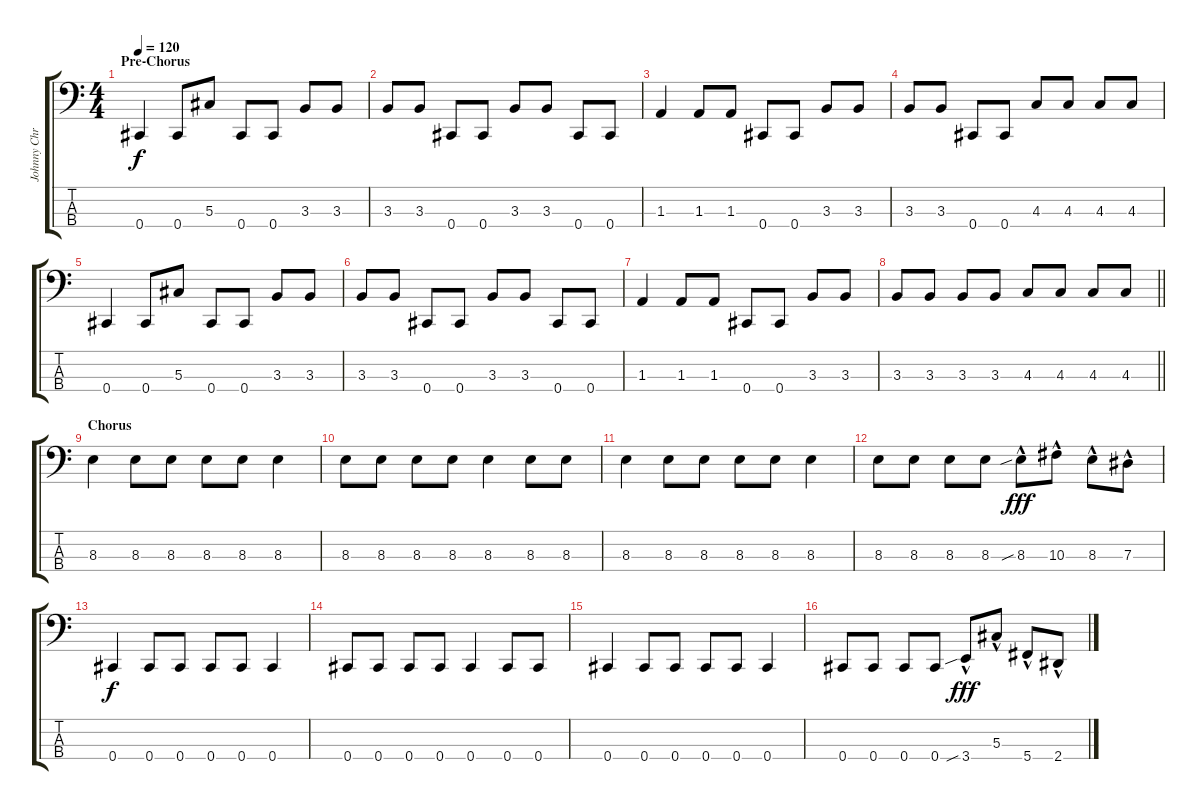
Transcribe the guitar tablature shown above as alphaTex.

\track ("Johnny Christ" "Johnny Chr") {instrument electricbasspick}
\staff {score tabs}
\tuning (Gb2 Db2 Ab1 Db1) {hide}
\ts (4 4)
\section ("" "Pre-Chorus")
\tempo 120
\clef f4
\ks c
0.4.4{dy f} 0.4.8 5.3.8 0.4.8 0.4.8 3.3.8 3.3.8 |
3.3.8 3.3.8 0.4.8 0.4.8 3.3.8 3.3.8 0.4.8 0.4.8 |
1.3.4 1.3.8 1.3.8 0.4.8 0.4.8 3.3.8 3.3.8 |
3.3.8 3.3.8 0.4.8 0.4.8 4.3.8 4.3.8 4.3.8 4.3.8 |
0.4.4 0.4.8 5.3.8 0.4.8 0.4.8 3.3.8 3.3.8 |
3.3.8 3.3.8 0.4.8 0.4.8 3.3.8 3.3.8 0.4.8 0.4.8 |
1.3.4 1.3.8 1.3.8 0.4.8 0.4.8 3.3.8 3.3.8 |
\barLineRight lightlight
3.3.8 3.3.8 3.3.8 3.3.8 4.3.8 4.3.8 4.3.8 4.3.8 |
\section ("" "Chorus")
8.3.4 8.3.8 8.3.8 8.3.8 8.3.8 8.3.4 |
8.3.8 8.3.8 8.3.8 8.3.8 8.3.4 8.3.8 8.3.8 |
8.3.4 8.3.8 8.3.8 8.3.8 8.3.8 8.3.4 |
8.3.8 8.3.8 8.3.8 8.3.8 8.3{sib hac}.8{dy fff} 10.3{hac}.8 8.3{hac}.8 7.3{hac}.8 |
0.4.4{dy f} 0.4.8 0.4.8 0.4.8 0.4.8 0.4.4 |
0.4.8 0.4.8 0.4.8 0.4.8 0.4.4 0.4.8 0.4.8 |
0.4.4 0.4.8 0.4.8 0.4.8 0.4.8 0.4.4 |
0.4.8 0.4.8 0.4.8 0.4.8 3.4{sib hac}.8{dy fff} 5.3{hac}.8 5.4{hac}.8 2.4{hac}.8
